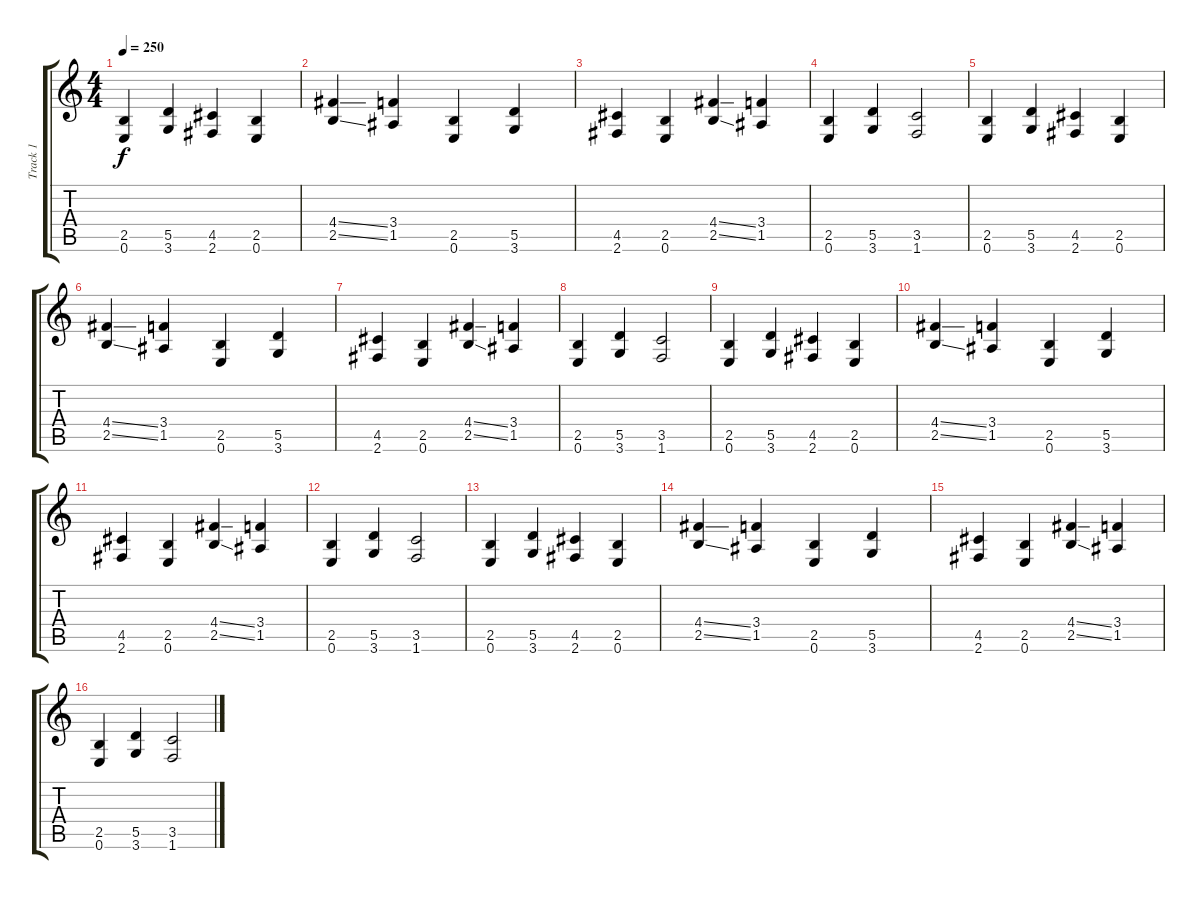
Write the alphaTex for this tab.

\track ("Track 1" "Track 1") {instrument distortionguitar}
\staff {score tabs}
\tuning (E4 B3 G3 D3 A2 E2) {hide}
\ts (4 4)
\tempo 250
\clef g2
\ks c
(2.5 0.6).4{dy f} (5.5 3.6).4 (4.5 2.6).4 (2.5 0.6).4 |
(4.4{ss} 2.5{ss}).4 (3.4 1.5).4 (2.5 0.6).4 (5.5 3.6).4 |
(4.5 2.6).4 (2.5 0.6).4 (4.4{ss} 2.5{ss}).4 (3.4 1.5).4 |
(2.5 0.6).4 (5.5 3.6).4 (3.5 1.6).2 |
(2.5 0.6).4 (5.5 3.6).4 (4.5 2.6).4 (2.5 0.6).4 |
(4.4{ss} 2.5{ss}).4 (3.4 1.5).4 (2.5 0.6).4 (5.5 3.6).4 |
(4.5 2.6).4 (2.5 0.6).4 (4.4{ss} 2.5{ss}).4 (3.4 1.5).4 |
(2.5 0.6).4 (5.5 3.6).4 (3.5 1.6).2 |
(2.5 0.6).4 (5.5 3.6).4 (4.5 2.6).4 (2.5 0.6).4 |
(4.4{ss} 2.5{ss}).4 (3.4 1.5).4 (2.5 0.6).4 (5.5 3.6).4 |
(4.5 2.6).4 (2.5 0.6).4 (4.4{ss} 2.5{ss}).4 (3.4 1.5).4 |
(2.5 0.6).4 (5.5 3.6).4 (3.5 1.6).2 |
(2.5 0.6).4 (5.5 3.6).4 (4.5 2.6).4 (2.5 0.6).4 |
(4.4{ss} 2.5{ss}).4 (3.4 1.5).4 (2.5 0.6).4 (5.5 3.6).4 |
(4.5 2.6).4 (2.5 0.6).4 (4.4{ss} 2.5{ss}).4 (3.4 1.5).4 |
(2.5 0.6).4 (5.5 3.6).4 (3.5 1.6).2
